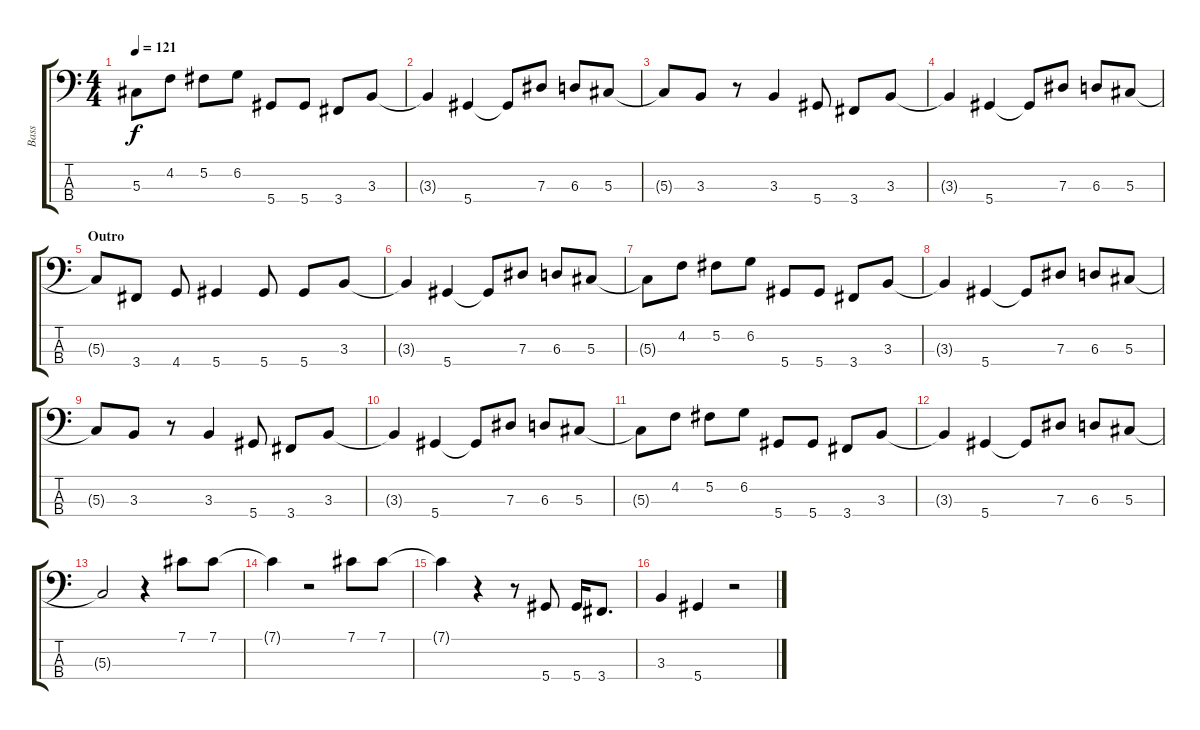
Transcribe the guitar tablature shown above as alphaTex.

\track ("Bass" "Bass") {instrument electricbasspick}
\staff {score tabs}
\tuning (Gb2 Db2 Ab1 Eb1) {hide}
\ts (4 4)
\tempo 121
\clef f4
\ks c
5.3{t}.8{dy f} 4.2.8 5.2.8 6.2.8 5.4.8 5.4.8 3.4.8 3.3.8 |
3.3{t}.4 5.4.4 5.4{t}.8 7.3.8 6.3.8 5.3.8 |
5.3{t}.8 3.3.8 r.8 3.3.4 5.4.8 3.4.8 3.3.8 |
3.3{t}.4 5.4.4 5.4{t}.8 7.3.8 6.3.8 5.3.8 |
\section ("" "Outro")
5.3{t}.8 3.4.8 4.4.8 5.4.4 5.4.8 5.4.8 3.3.8 |
3.3{t}.4 5.4.4 5.4{t}.8 7.3.8 6.3.8 5.3.8 |
5.3{t}.8 4.2.8 5.2.8 6.2.8 5.4.8 5.4.8 3.4.8 3.3.8 |
3.3{t}.4 5.4.4 5.4{t}.8 7.3.8 6.3.8 5.3.8 |
5.3{t}.8 3.3.8 r.8 3.3.4 5.4.8 3.4.8 3.3.8 |
3.3{t}.4 5.4.4 5.4{t}.8 7.3.8 6.3.8 5.3.8 |
5.3{t}.8 4.2.8 5.2.8 6.2.8 5.4.8 5.4.8 3.4.8 3.3.8 |
3.3{t}.4 5.4.4 5.4{t}.8 7.3.8 6.3.8 5.3.8 |
5.3{t}.2 r.4 7.1.8 7.1.8 |
7.1{t}.4 r.2 7.1.8 7.1.8 |
7.1{t}.4 r.4 r.8 5.4.8 5.4.16 3.4.8{d} |
3.3.4 5.4.4 r.2
